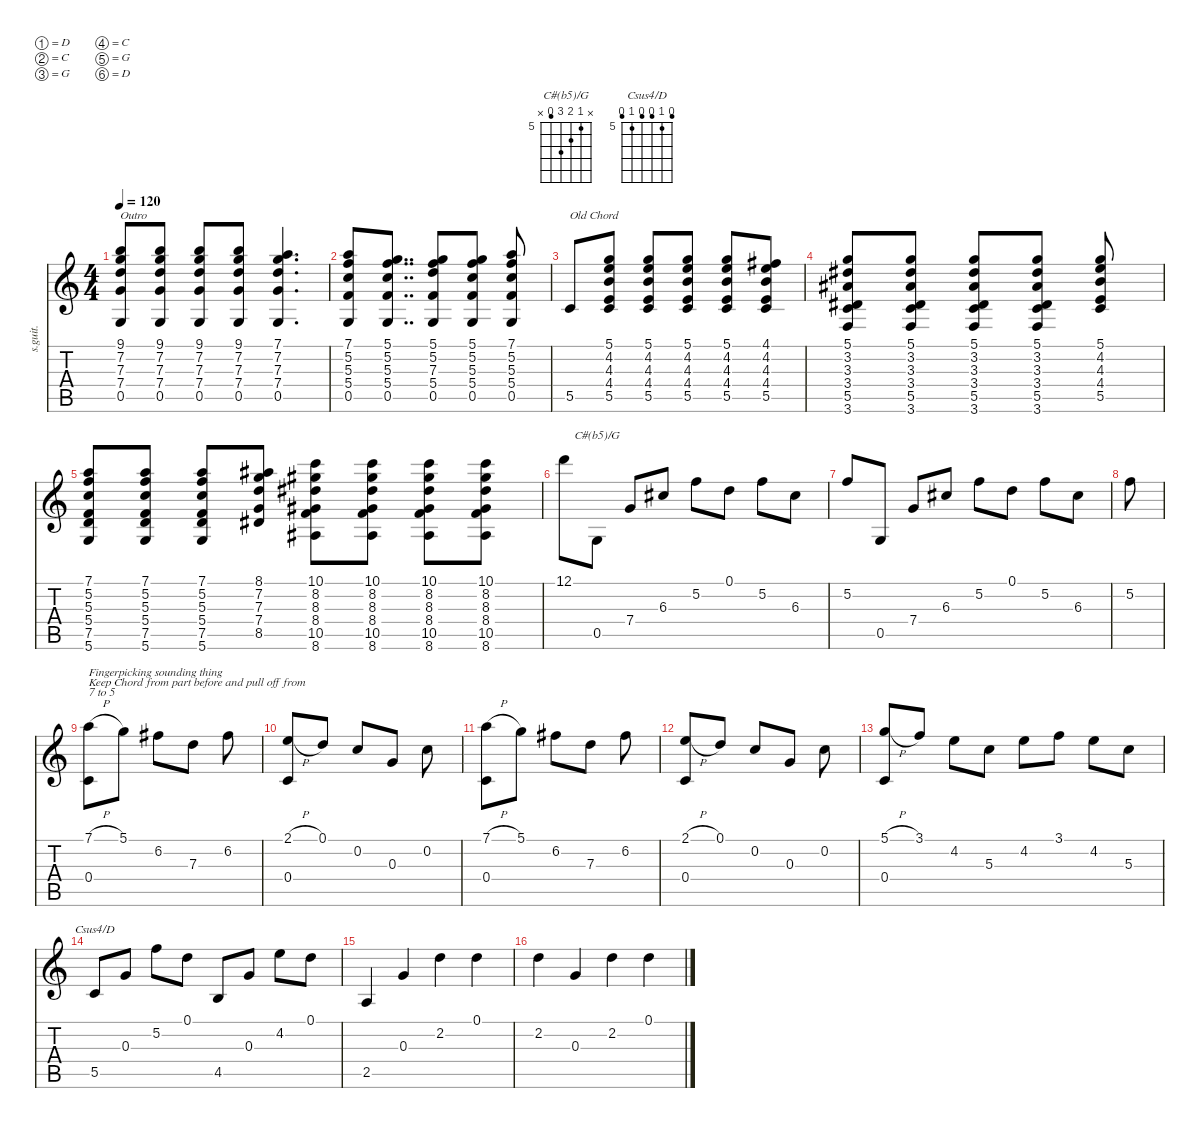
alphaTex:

\defaultSystemsLayout 4
\hideDynamics
\bracketExtendMode nobrackets
\otherSystemsTrackNameOrientation horizontal
\track ("Steel Guitar" "s.guit.") {instrument acousticguitarsteel}
\staff {score tabs}
\tuning (D4 C4 G3 C3 G2 D2)
\chord ("C#(b5)/G" x 5 6 7 4 x) {firstfret 5 showfingering false}
\chord ("Csus4/D" 4 5 4 4 5 4) {firstfret 5 showfingering false}
\ts (4 4)
\tempo 120
\clef g2
\ks c
(0.5 7.4 7.3 7.2 9.1).8{txt "Outro" dy mf beam Up} (0.5 7.4 7.3 7.2 9.1).8{beam Up} (0.5 7.4 7.3 7.2 9.1).8{beam Up} (0.5 7.4 7.3 7.2 9.1).8{beam Up} (0.5 7.4 7.3 7.2 7.1).4{d beam Up} |
(0.5 5.4 5.3 5.2 7.1).8{beam Up} (0.5 5.4 5.3 5.2 5.1).8{dd beam Up} (7.3 0.5 5.4 5.2 5.1).8{beam Up} (5.1 5.2 5.3 5.4 0.5).8{beam Up} (7.1 0.5 5.4 5.3 5.2).8{beam Up} |
5.5.8{txt "Old Chord" beam Up} (5.1 4.2 4.3 4.4 5.5).8{beam Up} (5.1 4.2 4.3 4.4 5.5).8{beam Up} (5.1 4.2 4.3 4.4 5.5).8{beam Up} (5.1 4.2 4.3 4.4 5.5).8{beam Up} (4.1{acc #} 4.2 4.3 4.4 5.5).8{beam Up} |
(3.6 3.4{acc #} 3.3{acc #} 3.2{acc #} 5.1 5.5).8{beam Up} (3.6 3.4{acc #} 3.3{acc #} 3.2{acc #} 5.1 5.5).8{beam Up} (3.6 3.4{acc #} 3.3{acc #} 3.2{acc #} 5.1 5.5).8{beam Up} (3.6 3.4{acc #} 3.3{acc #} 3.2{acc #} 5.1 5.5).8{beam Up} (5.1 4.2 4.3 4.4 5.5).8{beam Up} |
(5.6 5.4 5.3 5.2 7.1 7.5).8{beam Up} (5.6 5.4 5.3 5.2 7.1 7.5).8{beam Up} (5.6 5.4 5.3 5.2 7.1 7.5).8{beam Up} (8.1{acc #} 7.2 7.3 7.4 8.5{acc #}).8{beam Up} (8.6{acc #} 8.4{acc #} 8.3{acc #} 8.2{acc #} 10.1 10.5).8{beam Down} (8.6{acc #} 8.4{acc #} 8.3{acc #} 8.2{acc #} 10.1 10.5).8{beam Down} (8.6{acc #} 8.4{acc #} 8.3{acc #} 8.2{acc #} 10.1 10.5).8{beam Down} (8.6{acc #} 8.4{acc #} 8.3{acc #} 8.2{acc #} 10.1 10.5).8{beam Down} |
12.1.8{beam Down} 0.5.8{ch "C#(b5)/G" beam Down} 7.4.8{beam Up} 6.3{acc #}.8{beam Up} 5.2.8{beam Down} 0.1.8{beam Down} 5.2.8{beam Down} 6.3{acc #}.8{beam Down} |
5.2.8{beam Up} 0.5.8{beam Up} 7.4.8{beam Up} 6.3{acc #}.8{beam Up} 5.2.8{beam Down} 0.1.8{beam Down} 5.2.8{beam Down} 6.3{acc #}.8{beam Down} |
5.2.8{beam Down} |
(0.4 7.1{h}).8{txt "Fingerpicking sounding thing\nKeep Chord from part before and pull off from\n7 to 5" beam Down} 5.1.8{beam Down} 6.2{acc #}.8{beam Down} 7.3.8{beam Down} 6.2{acc #}.8{beam Down} |
(0.4 2.1{h}).8{beam Up} 0.1.8{beam Up} 0.2.8{beam Up} 0.3.8{beam Up} 0.2.8{beam Down} |
(0.4 7.1{h}).8{beam Down} 5.1.8{beam Down} 6.2{acc #}.8{beam Down} 7.3.8{beam Down} 6.2{acc #}.8{beam Down} |
(0.4 2.1{h}).8{beam Up} 0.1.8{beam Up} 0.2.8{beam Up} 0.3.8{beam Up} 0.2.8{beam Down} |
(0.4 5.1{h}).8{beam Up} 3.1.8{beam Up} 4.2.8{beam Down} 5.3.8{beam Down} 4.2.8{beam Down} 3.1.8{beam Down} 4.2.8{beam Down} 5.3.8{beam Down} |
5.5.8{ch "Csus4/D" beam Up} 0.3.8{beam Up} 5.2.8{beam Down} 0.1.8{beam Down} 4.5.8{beam Up} 0.3.8{beam Up} 4.2.8{beam Down} 0.1.8{beam Down} |
2.5.4{beam Up} 0.3.4{beam Up} 2.2.4{beam Down} 0.1.4{beam Down} |
2.2.4{beam Down} 0.3.4{beam Up} 2.2.4{beam Down} 0.1.4{beam Down}
